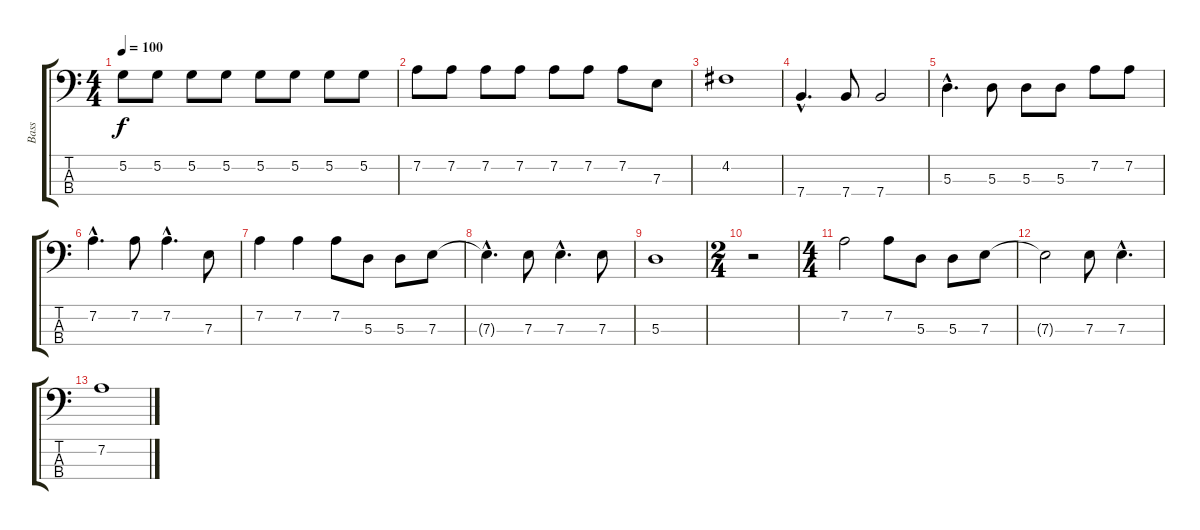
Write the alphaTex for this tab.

\track ("Bass" "Bass") {instrument electricbassfinger}
\staff {score tabs}
\tuning (G2 D2 A1 E1) {hide}
\ts (4 4)
\tempo 100
\clef f4
\ks c
5.2.8{dy f} 5.2.8 5.2.8 5.2.8 5.2.8 5.2.8 5.2.8 5.2.8 |
7.2.8 7.2.8 7.2.8 7.2.8 7.2.8 7.2.8 7.2.8 7.3.8 |
4.2.1 |
7.4{hac}.4{d} 7.4.8 7.4.2 |
5.3{hac}.4{d} 5.3.8 5.3.8 5.3.8 7.2.8 7.2.8 |
7.2{hac}.4{d} 7.2.8 7.2{hac}.4{d} 7.3.8 |
7.2.4 7.2.4 7.2.8 5.3.8 5.3.8 7.3.8 |
7.3{hac t}.4{d} 7.3.8 7.3{hac}.4{d} 7.3.8 |
5.3.1 |
\ts (2 4)
r.2 |
\ts (4 4)
7.2.2 7.2.8 5.3.8 5.3.8 7.3.8 |
7.3{t}.2 7.3.8 7.3{hac}.4{d} |
7.2.1
